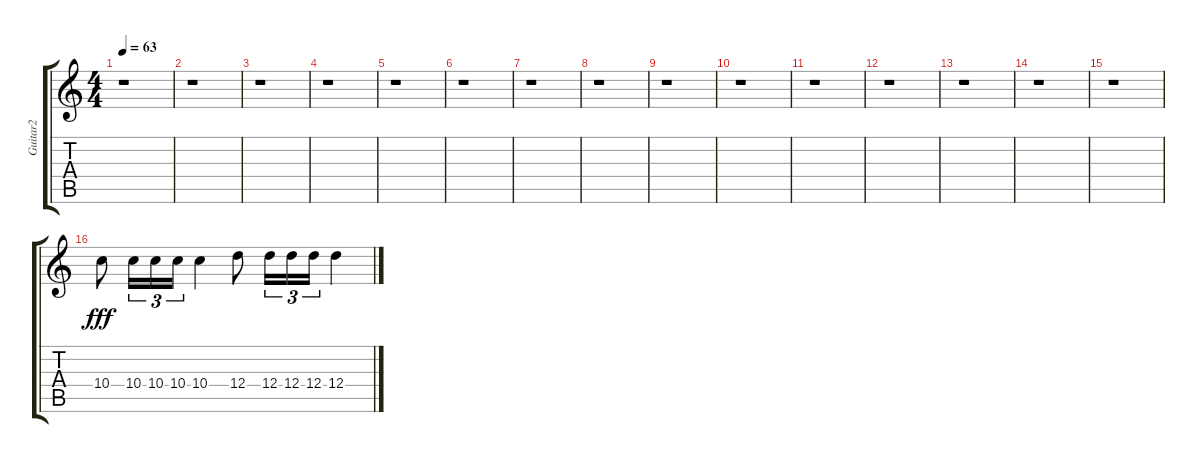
\track ("Guitar2" "Guitar2") {instrument electricguitarclean}
\staff {score tabs}
\tuning (E4 B3 G3 D3 A2 E2) {hide}
\ts (4 4)
\tempo 63
\clef g2
\ks c
r.1{dy mp} |
r.1 |
r.1 |
r.1 |
r.1 |
r.1 |
r.1 |
r.1 |
r.1 |
r.1 |
r.1 |
r.1 |
r.1 |
r.1 |
r.1 |
10.4.8{dy fff volume 14 instrument overdrivenguitar} 10.4.16{tu (3 2)} 10.4.16{tu (3 2)} 10.4.16{tu (3 2)} 10.4.4 12.4.8 12.4.16{tu (3 2)} 12.4.16{tu (3 2)} 12.4.16{tu (3 2)} 12.4.4
